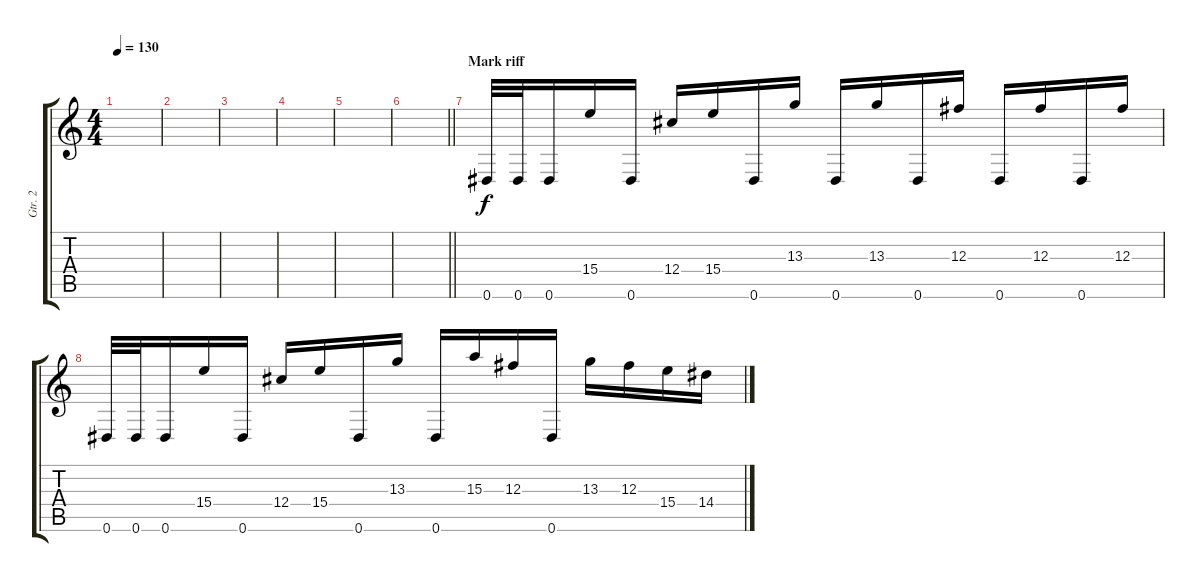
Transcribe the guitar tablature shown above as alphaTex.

\track ("Gtr. 2" "Gtr. 2") {instrument distortionguitar}
\staff {score tabs}
\tuning (Eb4 Bb3 Gb3 Db3 Ab2 Eb2) {hide}
\ts (4 4)
\tempo 130
\clef g2
\ks c
|
|
|
|
|
\barLineRight lightlight
|
\section ("" "Mark riff")
0.6.32 0.6.32 0.6.16 15.4.16 0.6.16 12.4.16 15.4.16 0.6.16 13.3.16 0.6.16 13.3.16 0.6.16 12.3.16 0.6.16 12.3.16 0.6.16 12.3.16 |
0.6.32 0.6.32 0.6.16 15.4.16 0.6.16 12.4.16 15.4.16 0.6.16 13.3.16 0.6.16 15.3.16 12.3.16 0.6.16 13.3.16 12.3.16 15.4.16 14.4.16
